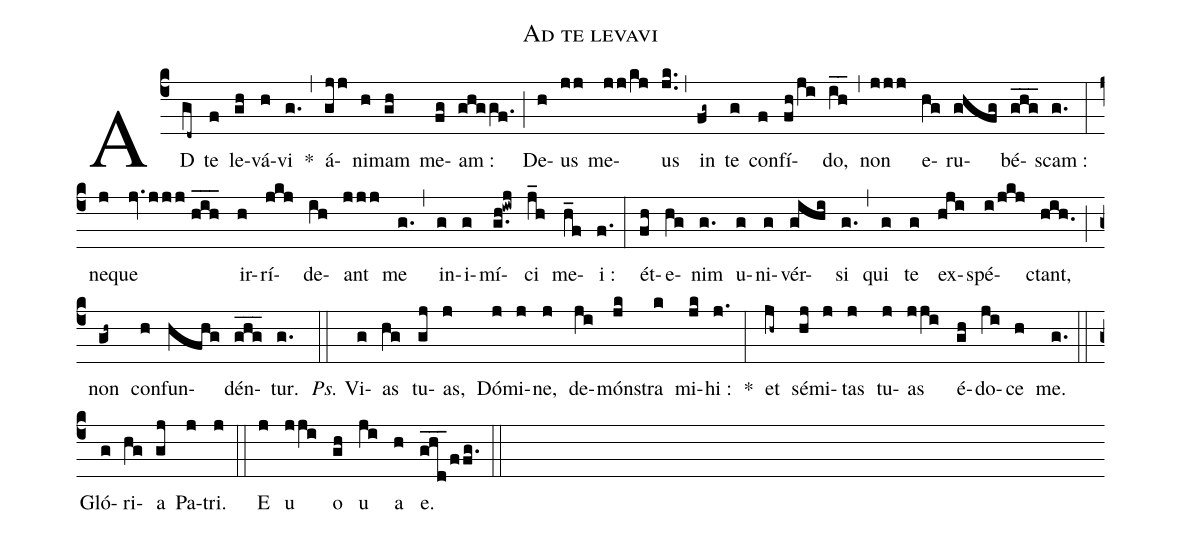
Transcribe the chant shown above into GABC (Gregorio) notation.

name:Ad te levavi;
%%
(c4) AD(gd~) te(f) le(gh)vá(h)vi(g.) *(,) á-(gjj)ni(h)mam(gh) me(fg)am :(ghggf.) (;) De(h)us(jj) me(jj/kj)us(jk..) (,) in(fg~) te(g) con(f)fí(fh/ji)do,(ih__) (,) non(jjj) e(hg)ru(ghfg)bé-(ghg___)scam :(g.) (:) ne(j)que(jv.jjj//hih___) ir(h)rí(jkj)de(ih)ant(jjj) me(g.) (,) in(g)i(g)mí(g.h!iwj)ci(j_h) me(h_f)i :(f.) (:) ét(fh)e(hg)nim(g.) u(g)ni(g)vér-(gihi)si(g.) (,) qui(g) te(g) ex(hji)spé(i/jkj)ctant,(hih.) (;) non(gh~) con(h)fun-(hfhg)dén(ghg___)tur.(g.) (::) <i>Ps.</i> Vi(g)as(hg) tu(gj)as,(j) Dó(j)mi(j)ne,(j) de(ji)món(jk)stra(k) mi(jk)hi :(j.) *(:) et(jh~) sé(hj)mi(j)tas(j) tu(j)as(jji) é(gh)do(ji)ce(h) me.(g.) (::) Gló(g)ri(hg)a(gj) Pa(j)tri.(j) (::) E(j) u(jji) o(gh) u(ji) a(h) e.(ghd___/ffg.) (::)
